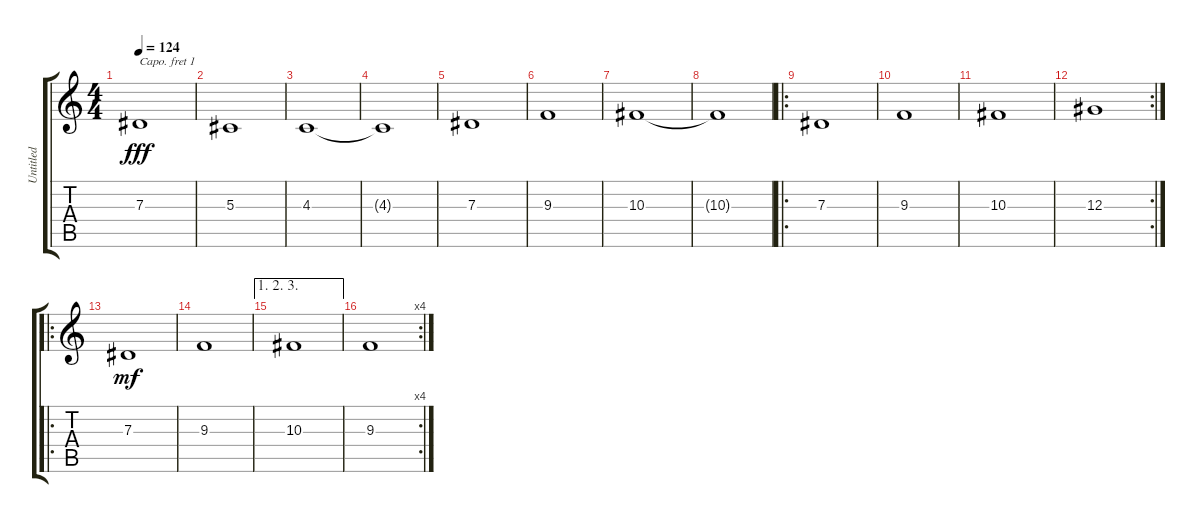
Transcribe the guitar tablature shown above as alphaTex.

\track ("Untitled" "Untitled") {instrument synthvoice}
\staff {score tabs}
\capo 1
\tuning (E4 B3 G3 D3 A2 E2) {hide}
\ts (4 4)
\tempo 124
\clef g2
\ks c
7.3.1{dy fff} |
5.3.1 |
4.3.1 |
4.3{t}.1 |
7.3.1 |
9.3.1 |
10.3.1 |
10.3{t}.1 |
\ro
7.3.1 |
9.3.1 |
10.3.1 |
\rc 2
12.3.1 |
\ro
7.3.1{dy mf} |
9.3.1 |
\ae (1 2 3)
10.3.1 |
\rc 4
9.3.1
